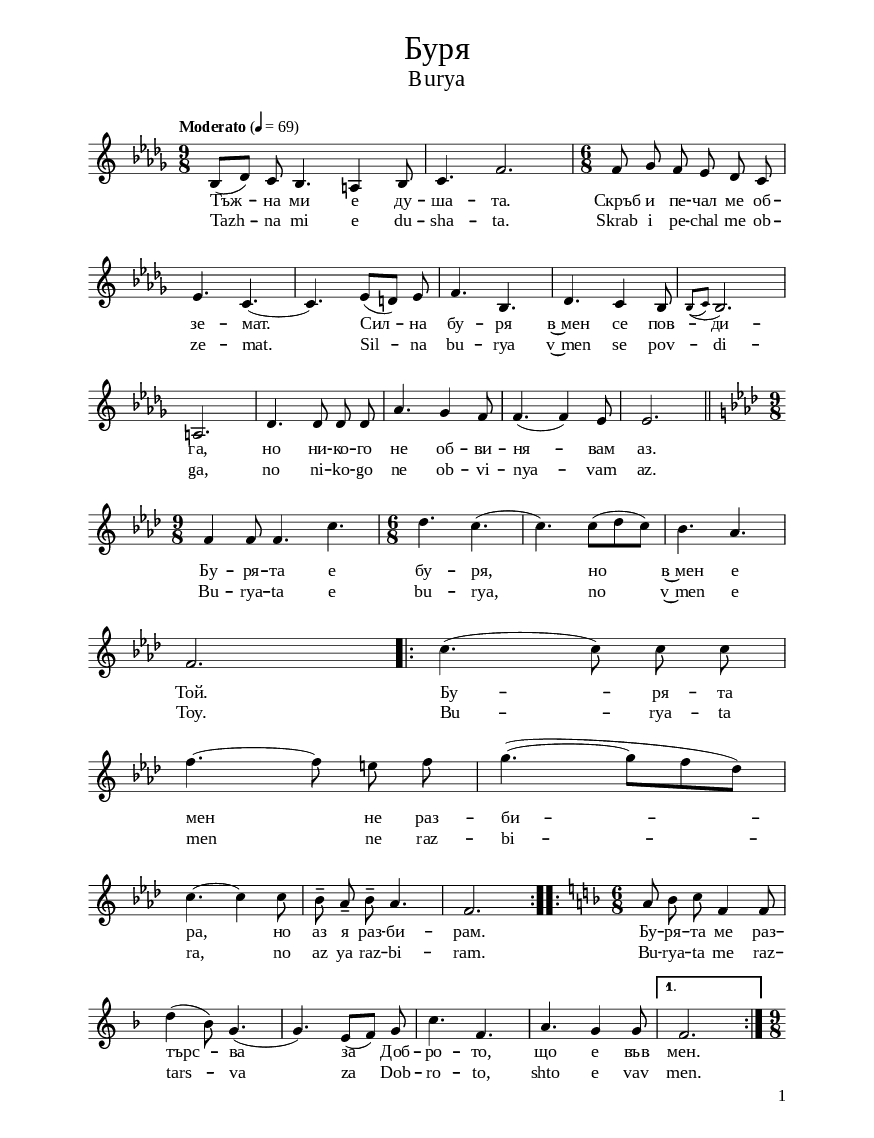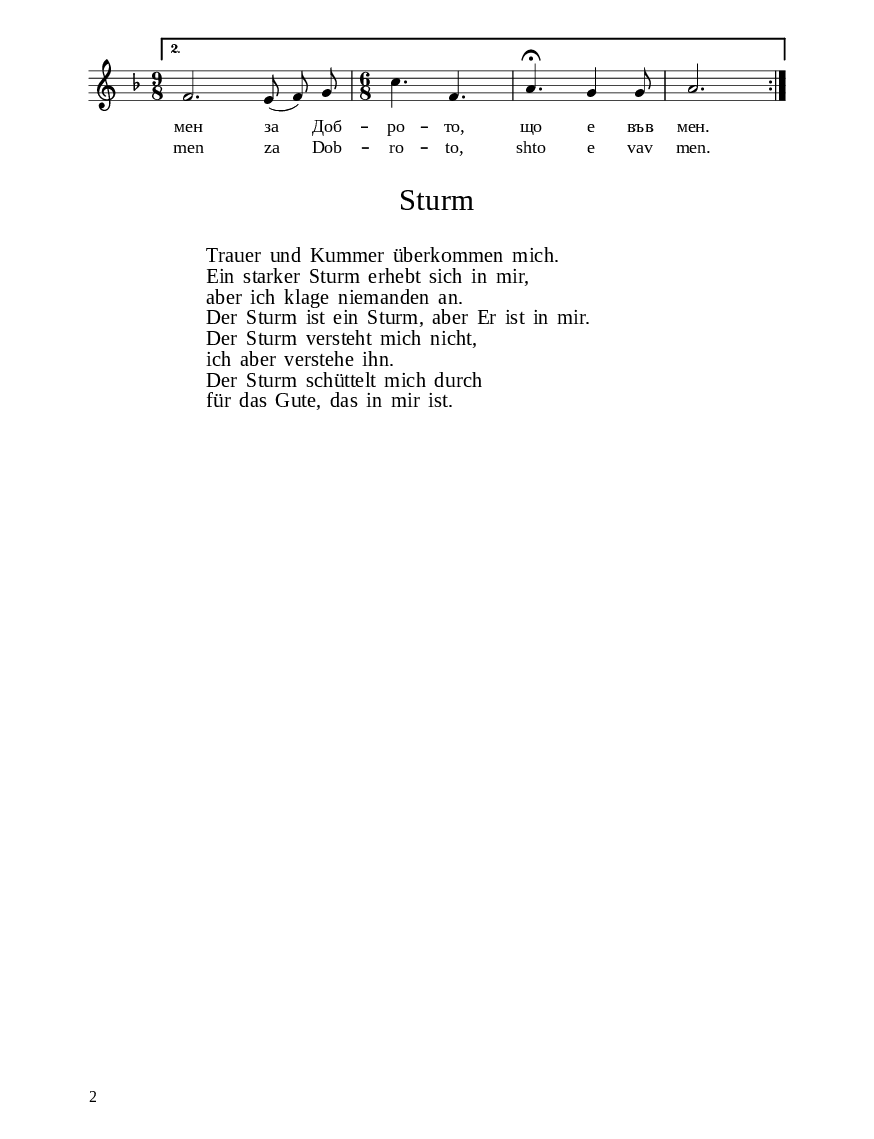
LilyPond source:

\version "2.20.0"

\paper {
  #(set-paper-size "a5")
}

\bookpart {
  \paper {
    print-all-headers = ##t
    print-page-number = ##t
    print-first-page-number = ##t

    % put page numbers on the bottom
    oddHeaderMarkup = \markup ""
    evenHeaderMarkup = \markup ""
    oddFooterMarkup = \markup
    \fill-line {
      ""
      \on-the-fly #print-page-number-check-first \fromproperty #'page:page-number-string
    }
    evenFooterMarkup = \markup
    \fill-line {
      \on-the-fly #print-page-number-check-first \fromproperty #'page:page-number-string
      ""
    }

    left-margin = 1.5\cm
    right-margin = 1.5\cm
    top-margin = 1.6\cm
    bottom-margin = 1.2\cm
    ragged-bottom = ##t % do not spread the staves to fill the whole vertical space

    % change lyrics and titles font (affects notes also)
    fonts =
    #(make-pango-font-tree
      "Times New Roman"
      "DejaVu Sans"
      "DejaVu Sans Mono"
      (/ (* staff-height pt) 3.6))

    % change distance between staves
    system-system-spacing =
    #'((basic-distance . 12)
       (minimum-distance . 6)
       (padding . 1)
       (stretchability . 12))
  }

  \header {
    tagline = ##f
  }

  \score{
    \layout {
      indent = 0.0\cm % remove first line indentation
    %  ragged-last = ##t % do not spread last line to fill the whole space
      \context {
        \Score
        \omit BarNumber %remove bar numbers
      } % context

      \context {
        % change staff size
        \Staff
        fontSize = #+0 % affects notes size only
        \override StaffSymbol #'staff-space = #(magstep -3)
        \override StaffSymbol #'thickness = #0.5
        \override BarLine #'hair-thickness = #1
        %\override StaffSymbol #'ledger-line-thickness = #'(0 . 0)
      }

      \context {
        % adjust space between staff and lyrics and between the two lyric lines
        \Lyrics
        \override VerticalAxisGroup.nonstaff-relatedstaff-spacing = #'((basic-distance . 4.5))
        \override VerticalAxisGroup.nonstaff-nonstaff-spacing = #'((minimum-distance . 2))
      }
    } % layout

    \new Voice \relative c' {
      \clef treble
      \key des \major
      \time 9/8
      \tempo \markup {
        % make tempo note smaller
        \concat {
          "Moderato " \normal-text { "(" }
          \teeny \general-align #Y #DOWN \note #"4" #0.8
          \normal-text { " = 69)" }
        }
      }
      \autoBeamOff
      bes8 ( [  des8 ) ]  c8  bes4. | % 2
      a4  bes8  c4. | % 3
      f2. | % 4
      \time 6/8
      f8  ges8  f8  es8  des8
      c8 \break | % 5
      es4.  c4. ~ | % 6
      c4.  es8 ( [  d8 ) ]  es8 | % 7
      f4.  bes,4. | % 8
      des4.  c4  bes8 | % 9
      \acciaccatura {  bes8 ( [  c8 ) ] }  bes2.
      \break |
      a2. | % 11
      des4.  des8  des8  des8 | % 12
      as'4.  ges4  f8 | % 13
      f4. ( f4 ) es8 | % 14
      es2. \bar "||"
      \break \repeat volta 2 \relative c' {
        | % 15
        \key as \major \time 9/8 | % 15

        f4  f8  f4.  c'4. | % 16

        \time 6/8 des4.  c4.( | % 17
        c4. ) c8 ( [ des8  c8 ) ]
        bes4.  as4. | \break% 18
        f2.
        \repeat volta 2 {
          | % 19
          c'4. ( c8 ) c8  c8 \break |
          f4. ~  f8  e8  f8 | % 21

          g4. ( ~  g8 [  f8
          des8 ) ] \break | % 22
          c4. ~  c4  c8 | % 23
          bes8 --  as8 --  bes8 --
          as4. | % 24
          f2.
        }
         \repeat volta 2 {
          | % 25
          \key f \major \time 6/8 | % 25

            a8  bes8  c8 f,4  f8 \break |  d'4 (   bes8 ) 
            | % 26
            g4.  ( | g4.  )

              e8 ( [  f8 ])  g8 
              | % 27

              c4.  f,4. |  a4.  g4  g8 | }  \alternative {
    {f2.
              
               | } {% 28
              \time 9/8 f2. e8 (f8) g8 | \time 6/8 c4. f,4. | a4. \fermata g4 g8 | a2.}
        
            }
          }
        }

        \addlyrics {
          Тъж -- на ми е ду -- ша -- та.
          Скръб и пе -- чал ме об -- зе --
          мат.  Сил -- на бу -- ря
          в~мен се пов --  ди -- га,
          но ни -- ко -- го не об -- ви -- ня
          -- вам аз. Бу -- ря -- та е бу -- ря,
          но   в~мен е Той. Бу --
          ря -- та мен  не раз -- би --
          ра,  но аз я раз -- би
          -- рам. Бу -- ря -- та ме раз --
          търс  -- ва за  Доб -- ро --
          то, що е във мен. мен за  Доб -- ро --
          то, що е във мен.}
          \addlyrics { Tazh -- na mi e du -- sha -- ta.
          Skrab i pe -- chal me ob -- ze --
          mat.  Sil -- na bu -- rya
          v~men se pov --  di -- ga,
          no ni -- ko -- go ne ob -- vi -- nya
          -- vam az. Bu -- rya -- ta e bu -- rya,
          no   v~men e Toy. Bu --
          rya -- ta men  ne raz -- bi --
          ra,  no az ya raz -- bi
          -- ram. Bu -- rya -- ta me raz --
          tars  -- va za  Dob -- ro --
          to, shto e vav men. men za  Dob -- ro --
          to, shto e vav men.}

          \header {
            title = \markup \column \normal-text \fontsize #2.5 {
              \center-align
              \line { Буря }
              \vspace #-0.6
              \center-align
              \line \fontsize #-3 { Burya }
              \vspace #-0.8
              \center-align
              \line \fontsize #-3 { " " }
            }
          }

          \midi{}

        } % score



        % include foreign translation(s) of the song
        \version "2.20.0"

\markup \fill-line { \fontsize #6 "Sturm" }
\markup \null
\markup \null
\markup \fontsize #+2.5 {
  \hspace #10
  \override #'(baseline-skip . 2)

  \column {
    \line { " " }
   \line { " " Trauer und Kummer überkommen mich.}

   \line { " " Ein starker Sturm erhebt sich in mir,}

   \line { " "  aber ich klage niemanden an.}

   \line { " " Der Sturm ist ein Sturm, aber Er ist in mir.}

   \line { " " Der Sturm versteht mich nicht,}

 \line { " " ich aber verstehe ihn.}

   \line { " " Der Sturm schüttelt mich durch}

   \line { " " für das Gute, das in mir ist.}


  }
}


      } % bookpart
